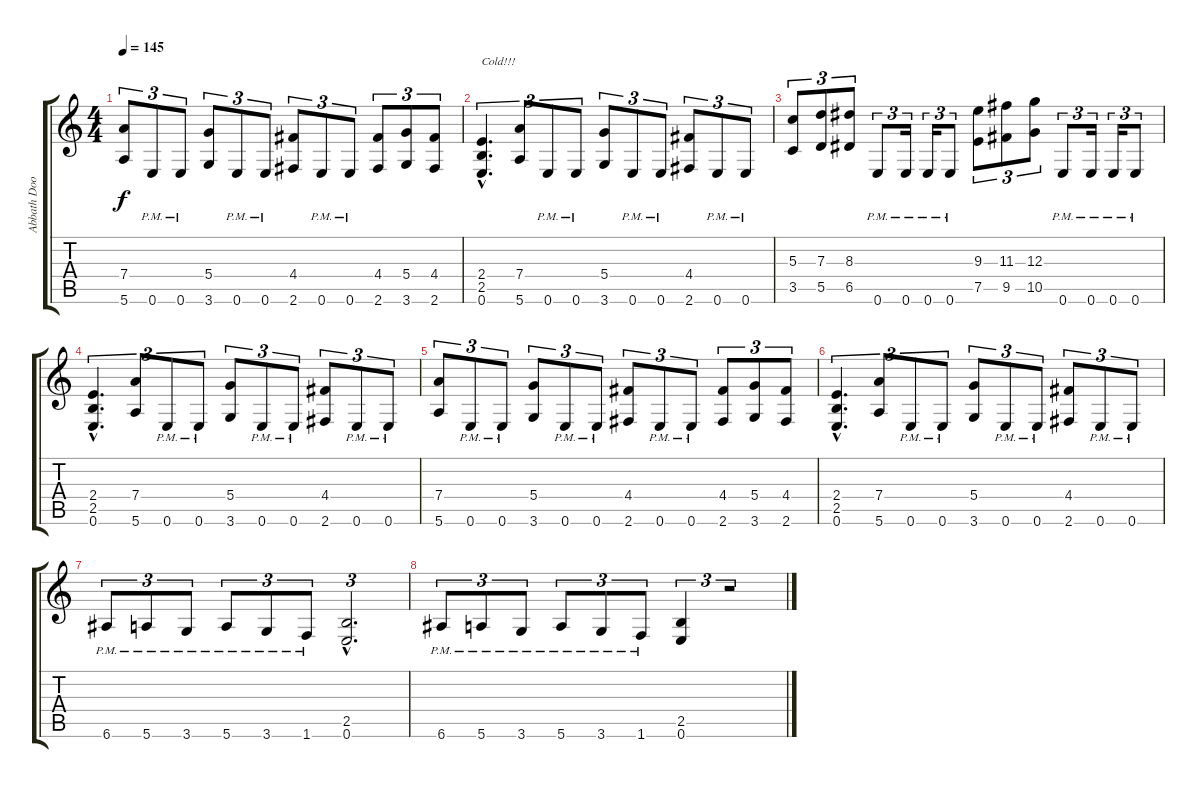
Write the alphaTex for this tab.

\track ("Abbath Doom Occulta" "Abbath Doo") {instrument distortionguitar}
\staff {score tabs}
\tuning (E4 B3 G3 D3 A2 E2) {hide}
\ts (4 4)
\tempo 145
\clef g2
\ks c
(7.4 5.6).8{tu (3 2) dy f} 0.6{pm}.8{tu (3 2)} 0.6{pm}.8{tu (3 2)} (5.4 3.6).8{tu (3 2)} 0.6{pm}.8{tu (3 2)} 0.6{pm}.8{tu (3 2)} (4.4 2.6).8{tu (3 2)} 0.6{pm}.8{tu (3 2)} 0.6{pm}.8{tu (3 2)} (4.4 2.6).8{tu (3 2)} (5.4 3.6).8{tu (3 2)} (4.4 2.6).8{tu (3 2)} |
(2.4{hac} 2.5{hac} 0.6{hac}).4{d tu (3 2) txt "Cold!!!"} (7.4 5.6).8{tu (3 2)} 0.6{pm}.8{tu (3 2)} 0.6{pm}.8{tu (3 2)} (5.4 3.6).8{tu (3 2)} 0.6{pm}.8{tu (3 2)} 0.6{pm}.8{tu (3 2)} (4.4 2.6).8{tu (3 2)} 0.6{pm}.8{tu (3 2)} 0.6{pm}.8{tu (3 2)} |
(5.3 3.5).8{tu (3 2)} (7.3 5.5).8{tu (3 2)} (8.3 6.5).8{tu (3 2)} 0.6{pm}.8{tu (3 2)} 0.6{pm}.16{tu (3 2)} 0.6{pm}.16{tu (3 2)} 0.6{pm}.8{tu (3 2)} (9.3 7.5).8{tu (3 2)} (11.3 9.5).8{tu (3 2)} (12.3 10.5).8{tu (3 2)} 0.6{pm}.8{tu (3 2)} 0.6{pm}.16{tu (3 2)} 0.6{pm}.16{tu (3 2)} 0.6{pm}.8{tu (3 2)} |
(2.4{hac} 2.5{hac} 0.6{hac}).4{d tu (3 2)} (7.4 5.6).8{tu (3 2)} 0.6{pm}.8{tu (3 2)} 0.6{pm}.8{tu (3 2)} (5.4 3.6).8{tu (3 2)} 0.6{pm}.8{tu (3 2)} 0.6{pm}.8{tu (3 2)} (4.4 2.6).8{tu (3 2)} 0.6{pm}.8{tu (3 2)} 0.6{pm}.8{tu (3 2)} |
(7.4 5.6).8{tu (3 2)} 0.6{pm}.8{tu (3 2)} 0.6{pm}.8{tu (3 2)} (5.4 3.6).8{tu (3 2)} 0.6{pm}.8{tu (3 2)} 0.6{pm}.8{tu (3 2)} (4.4 2.6).8{tu (3 2)} 0.6{pm}.8{tu (3 2)} 0.6{pm}.8{tu (3 2)} (4.4 2.6).8{tu (3 2)} (5.4 3.6).8{tu (3 2)} (4.4 2.6).8{tu (3 2)} |
(2.4{hac} 2.5{hac} 0.6{hac}).4{d tu (3 2)} (7.4 5.6).8{tu (3 2)} 0.6{pm}.8{tu (3 2)} 0.6{pm}.8{tu (3 2)} (5.4 3.6).8{tu (3 2)} 0.6{pm}.8{tu (3 2)} 0.6{pm}.8{tu (3 2)} (4.4 2.6).8{tu (3 2)} 0.6{pm}.8{tu (3 2)} 0.6{pm}.8{tu (3 2)} |
6.6{pm}.8{tu (3 2)} 5.6{pm}.8{tu (3 2)} 3.6{pm}.8{tu (3 2)} 5.6{pm}.8{tu (3 2)} 3.6{pm}.8{tu (3 2)} 1.6{pm}.8{tu (3 2)} (2.5{hac} 0.6{hac}).2{d tu (3 2)} |
6.6{pm}.8{tu (3 2)} 5.6{pm}.8{tu (3 2)} 3.6{pm}.8{tu (3 2)} 5.6{pm}.8{tu (3 2)} 3.6{pm}.8{tu (3 2)} 1.6{pm}.8{tu (3 2)} (2.5 0.6).4{tu (3 2)} r.2{tu (3 2)}
